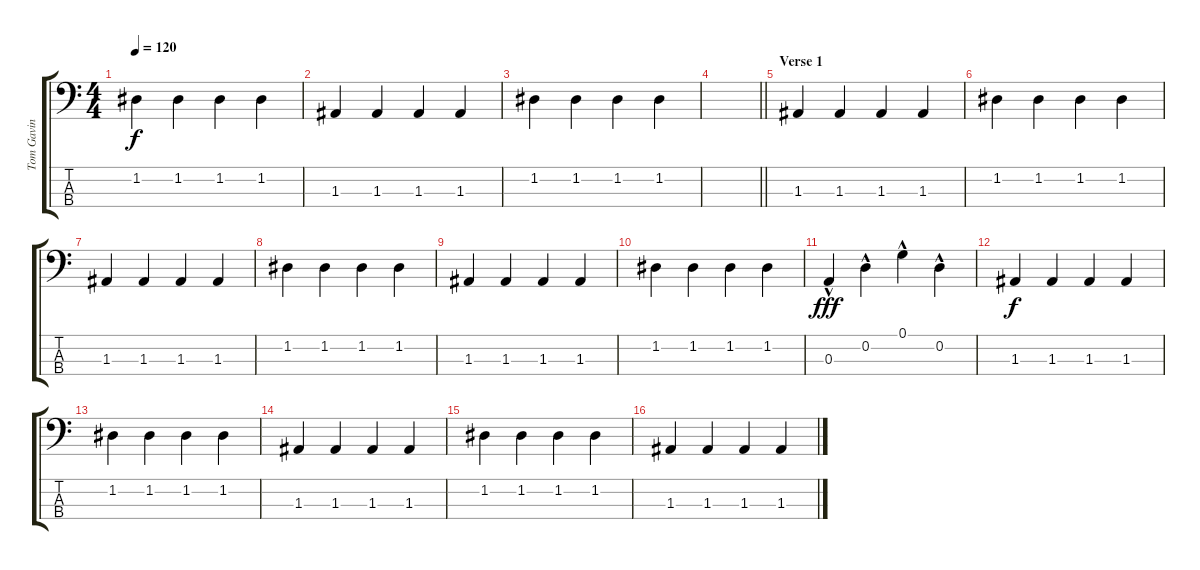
\track ("Tom Gavin" "Tom Gavin") {instrument electricbassfinger}
\staff {score tabs}
\tuning (G2 D2 A1 E1) {hide}
\ts (4 4)
\tempo 120
\clef f4
\ks c
1.2.4{dy f} 1.2.4 1.2.4 1.2.4 |
1.3.4 1.3.4 1.3.4 1.3.4 |
1.2.4 1.2.4 1.2.4 1.2.4 |
\barLineRight lightlight
|
\section ("" "Verse 1")
1.3.4 1.3.4 1.3.4 1.3.4 |
1.2.4 1.2.4 1.2.4 1.2.4 |
1.3.4 1.3.4 1.3.4 1.3.4 |
1.2.4 1.2.4 1.2.4 1.2.4 |
1.3.4 1.3.4 1.3.4 1.3.4 |
1.2.4 1.2.4 1.2.4 1.2.4 |
0.3{hac}.4{dy fff} 0.2{hac}.4 0.1{hac}.4 0.2{hac}.4 |
1.3.4{dy f} 1.3.4 1.3.4 1.3.4 |
1.2.4 1.2.4 1.2.4 1.2.4 |
1.3.4 1.3.4 1.3.4 1.3.4 |
1.2.4 1.2.4 1.2.4 1.2.4 |
1.3.4 1.3.4 1.3.4 1.3.4
